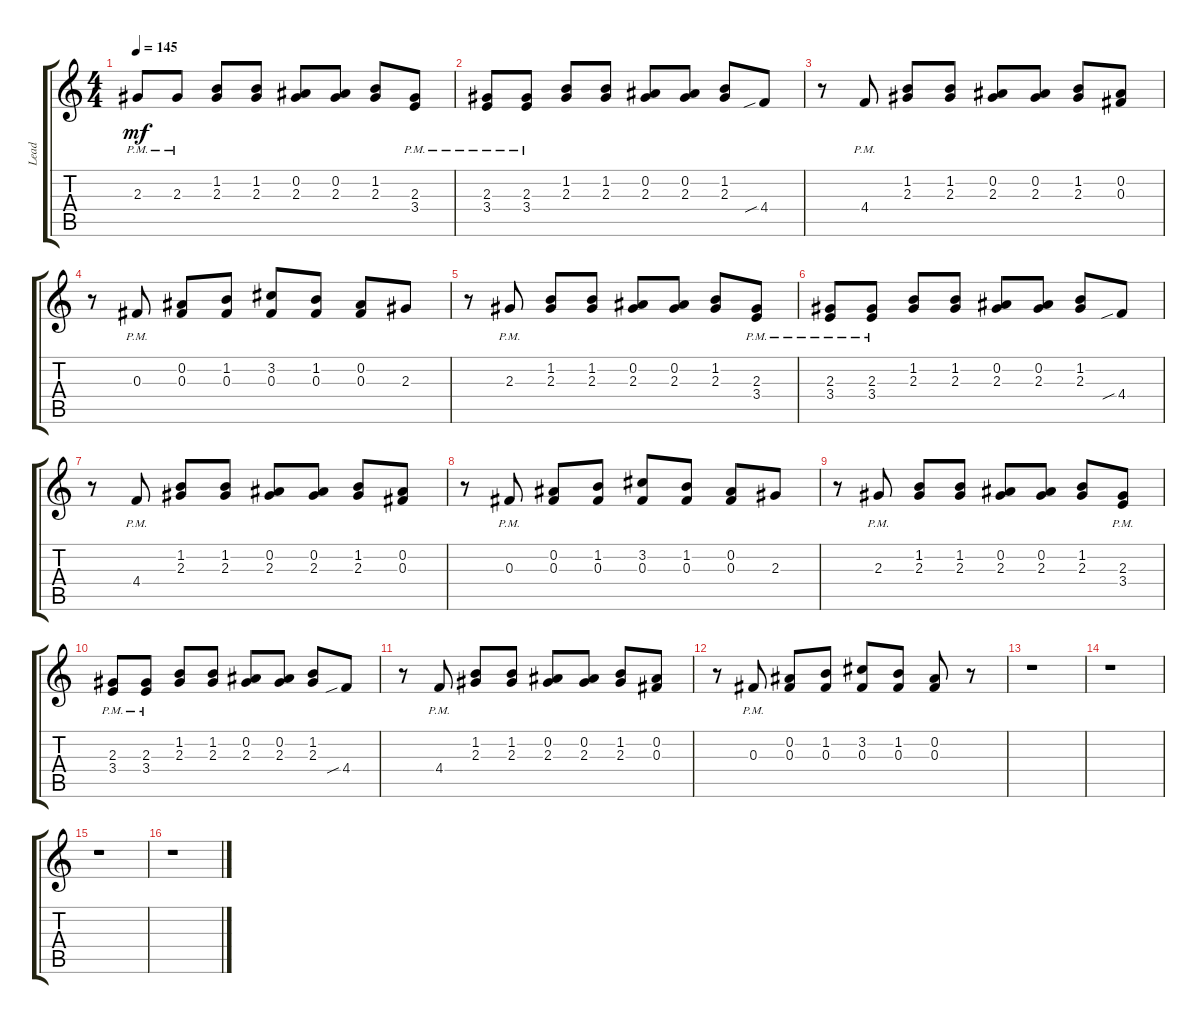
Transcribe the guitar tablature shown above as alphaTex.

\track ("Lead" "Lead") {instrument distortionguitar}
\staff {score tabs}
\tuning (Eb4 Bb3 Gb3 Db3 Ab2 Eb2) {hide}
\ts (4 4)
\tempo 145
\clef g2
\ks c
2.3{pm}.8{dy mf} 2.3{pm}.8 (1.2 2.3).8 (1.2 2.3).8 (0.2 2.3).8 (0.2 2.3).8 (1.2 2.3).8 (2.3{pm} 3.4{pm}).8 |
(2.3{pm} 3.4{pm}).8 (2.3{pm} 3.4{pm}).8 (1.2 2.3).8 (1.2 2.3).8 (0.2 2.3).8 (0.2 2.3).8 (1.2 2.3).8 4.4{sib}.8 |
r.8 4.4{pm}.8 (1.2 2.3).8 (1.2 2.3).8 (0.2 2.3).8 (0.2 2.3).8 (1.2 2.3).8 (0.2 0.3).8 |
r.8 0.3{pm}.8 (0.2 0.3).8 (1.2 0.3).8 (3.2 0.3).8 (1.2 0.3).8 (0.2 0.3).8 2.3.8 |
r.8 2.3{pm}.8 (1.2 2.3).8 (1.2 2.3).8 (0.2 2.3).8 (0.2 2.3).8 (1.2 2.3).8 (2.3{pm} 3.4{pm}).8 |
(2.3{pm} 3.4{pm}).8 (2.3{pm} 3.4{pm}).8 (1.2 2.3).8 (1.2 2.3).8 (0.2 2.3).8 (0.2 2.3).8 (1.2 2.3).8 4.4{sib}.8 |
r.8 4.4{pm}.8 (1.2 2.3).8 (1.2 2.3).8 (0.2 2.3).8 (0.2 2.3).8 (1.2 2.3).8 (0.2 0.3).8 |
r.8 0.3{pm}.8 (0.2 0.3).8 (1.2 0.3).8 (3.2 0.3).8 (1.2 0.3).8 (0.2 0.3).8 2.3.8 |
r.8 2.3{pm}.8 (1.2 2.3).8 (1.2 2.3).8 (0.2 2.3).8 (0.2 2.3).8 (1.2 2.3).8 (2.3{pm} 3.4{pm}).8 |
(2.3{pm} 3.4{pm}).8 (2.3{pm} 3.4{pm}).8 (1.2 2.3).8 (1.2 2.3).8 (0.2 2.3).8 (0.2 2.3).8 (1.2 2.3).8 4.4{sib}.8 |
r.8 4.4{pm}.8 (1.2 2.3).8 (1.2 2.3).8 (0.2 2.3).8 (0.2 2.3).8 (1.2 2.3).8 (0.2 0.3).8 |
r.8 0.3{pm}.8 (0.2 0.3).8 (1.2 0.3).8 (3.2 0.3).8 (1.2 0.3).8 (0.2 0.3).8 r.8 |
r.1 |
r.1 |
r.1 |
r.1
